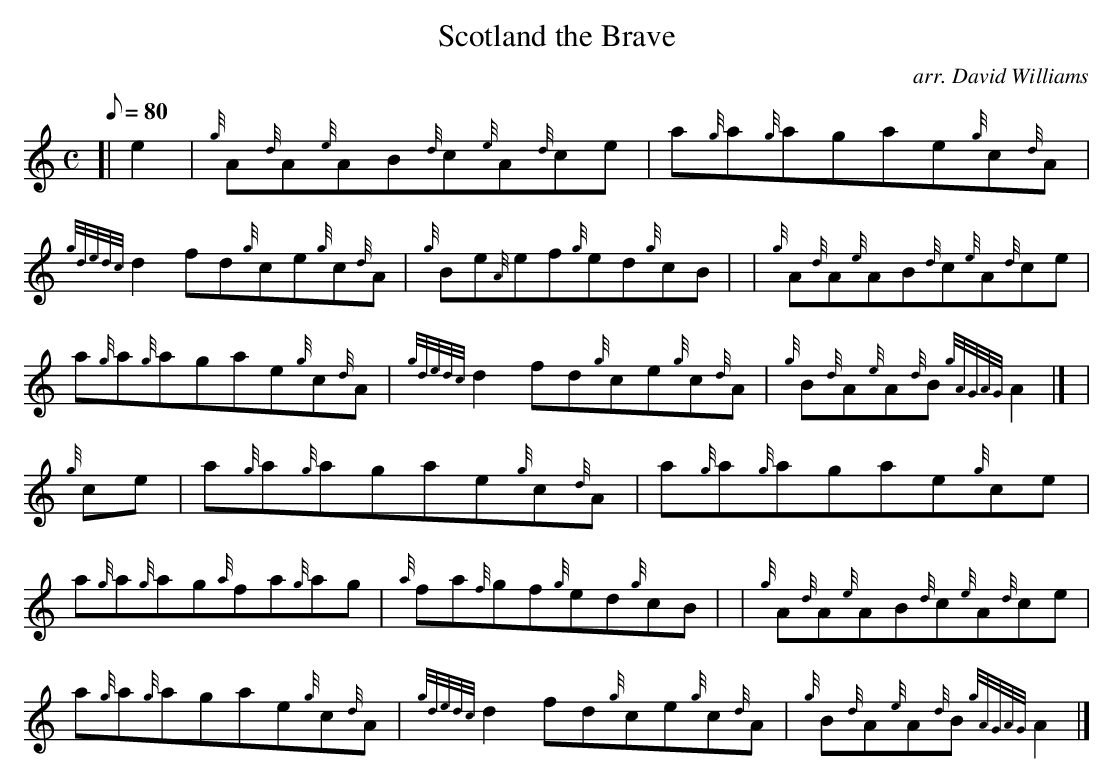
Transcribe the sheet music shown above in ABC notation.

X:1
T:Scotland the Brave
M:C
L:1/8
Q:80
C:arr. David Williams
K:HP
[| e2 | \
{g}A{d}A{e}AB{d}c{e}A{d}ce | \
a{g}a{g}agae{g}c{d}A |
{gdedc}d2fd{g}ce{g}c{d}A | \
{g}Be{A}ef{g}ed{g}cB | | \
{g}A{d}A{e}AB{d}c{e}A{d}ce |
a{g}a{g}agae{g}c{d}A | \
{gdedc}d2fd{g}ce{g}c{d}A | \
{g}B{d}A{e}A{d}B{gAGAG}A2|] |
{g}ce | \
a{g}a{g}agae{g}c{d}A | \
a{g}a{g}agae{g}ce |
a{g}a{g}ag{a}fa{g}ag | \
{a}fa{f}gf{g}ed{g}cB | | \
{g}A{d}A{e}AB{d}c{e}A{d}ce |
a{g}a{g}agae{g}c{d}A | \
{gdedc}d2fd{g}ce{g}c{d}A | \
{g}B{d}A{e}A{d}B{gAGAG}A2|]
